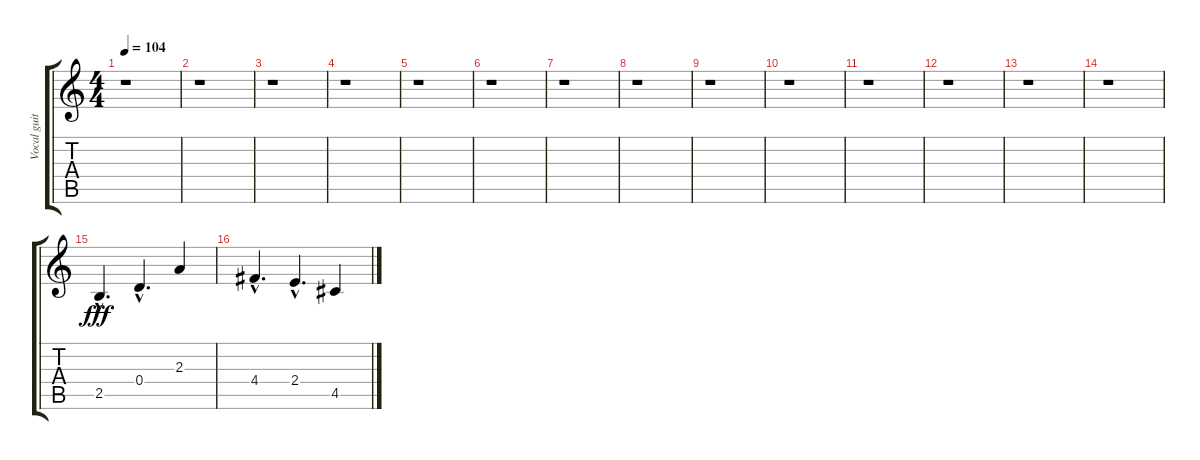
\track ("Vocal guitar" "Vocal guit") {instrument distortionguitar}
\staff {score tabs}
\tuning (E4 B3 G3 D3 A2 E2) {hide}
\ts (4 4)
\tempo 104
\clef g2
\ks c
r.1{dy fff} |
r.1 |
r.1 |
r.1 |
r.1 |
r.1 |
r.1 |
r.1 |
r.1 |
r.1 |
r.1 |
r.1 |
r.1 |
r.1 |
2.5{hac}.4{d} 0.4{hac}.4{d} 2.3.4 |
4.4{hac}.4{d} 2.4{hac}.4{d} 4.5.4
